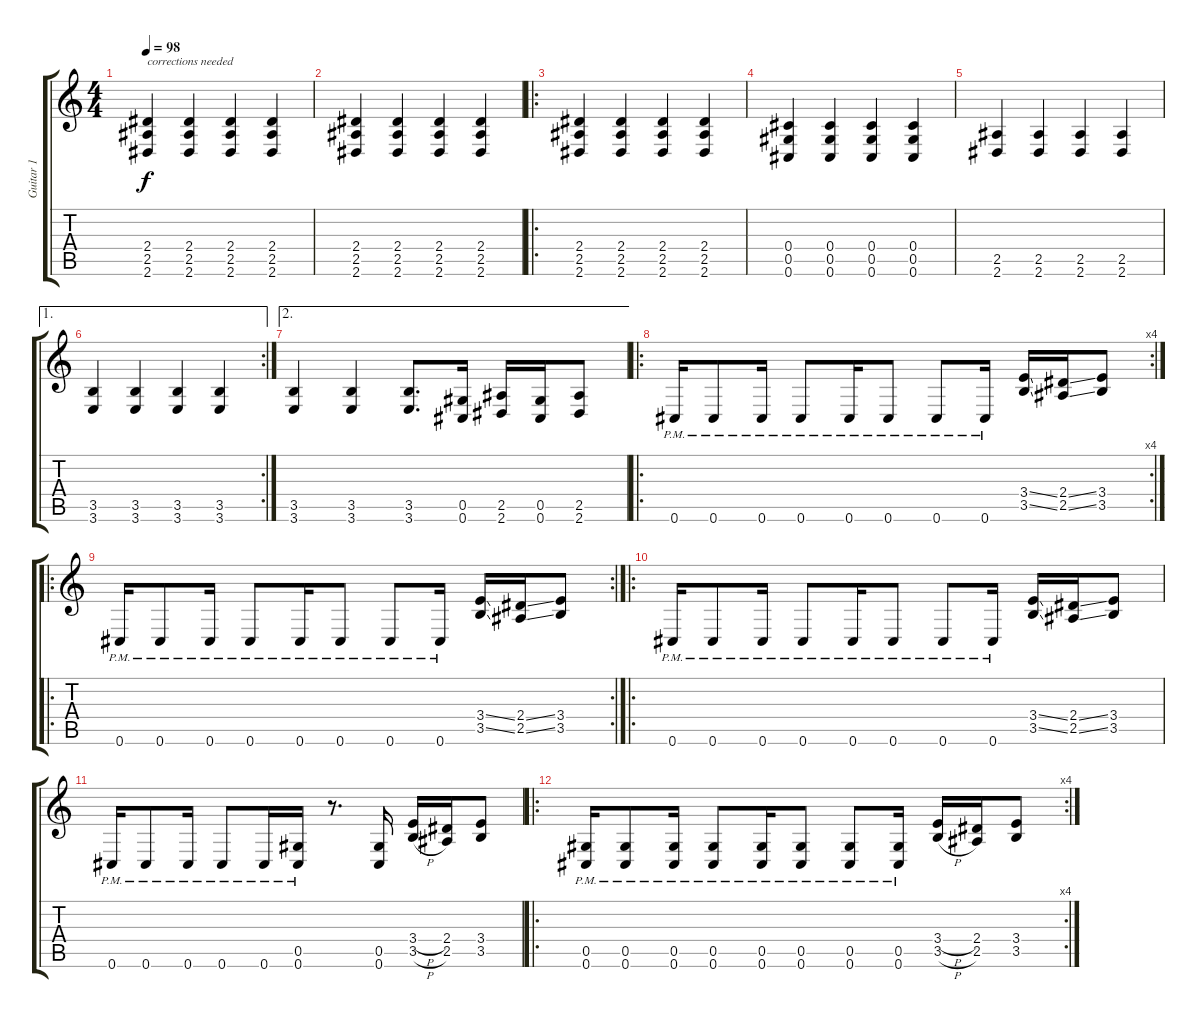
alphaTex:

\track ("Guitar 1" "Guitar 1") {instrument distortionguitar}
\staff {score tabs}
\tuning (Eb4 Bb3 Gb3 Db3 Ab2 Db2) {hide}
\ts (4 4)
\tempo 98
\clef g2
\ks c
(2.4 2.5 2.6).4{txt "corrections needed" dy f} (2.4 2.5 2.6).4 (2.4 2.5 2.6).4 (2.4 2.5 2.6).4 |
(2.4 2.5 2.6).4 (2.4 2.5 2.6).4 (2.4 2.5 2.6).4 (2.4 2.5 2.6).4 |
\ro
(2.4 2.5 2.6).4 (2.4 2.5 2.6).4 (2.4 2.5 2.6).4 (2.4 2.5 2.6).4 |
(0.4 0.5 0.6).4 (0.4 0.5 0.6).4 (0.4 0.5 0.6).4 (0.4 0.5 0.6).4 |
(2.5 2.6).4 (2.5 2.6).4 (2.5 2.6).4 (2.5 2.6).4 |
\ae 1
\rc 2
(3.5 3.6).4 (3.5 3.6).4 (3.5 3.6).4 (3.5 3.6).4 |
\ae 2
(3.5 3.6).4 (3.5 3.6).4 (3.5 3.6).8{d} (0.5 0.6).16 (2.5 2.6).16 (0.5 0.6).16 (2.5 2.6).8 |
\ro
\rc 4
0.6{pm}.16{instrument electricguitarmuted} 0.6{pm}.8 0.6{pm}.16 0.6{pm}.8 0.6{pm}.16 0.6{pm}.8 0.6{pm}.8 0.6{pm}.16 (3.4{ss} 3.5{ss}).16 (2.4{ss} 2.5{ss}).16 (3.4 3.5).8 |
\ro
\rc 2
0.6{pm}.16{instrument electricguitarmuted} 0.6{pm}.8 0.6{pm}.16 0.6{pm}.8 0.6{pm}.16 0.6{pm}.8 0.6{pm}.8 0.6{pm}.16 (3.4{ss} 3.5{ss}).16 (2.4{ss} 2.5{ss}).16 (3.4 3.5).8 |
\ro
0.6{pm}.16{instrument electricguitarmuted} 0.6{pm}.8 0.6{pm}.16 0.6{pm}.8 0.6{pm}.16 0.6{pm}.8 0.6{pm}.8 0.6{pm}.16 (3.4{ss} 3.5{ss}).16 (2.4{ss} 2.5{ss}).16 (3.4 3.5).8 |
0.6{pm}.16{instrument electricguitarmuted} 0.6{pm}.8 0.6{pm}.16 0.6{pm}.8 0.6{pm}.16 (0.5 0.6{pm}).16 r.8{d} (0.5 0.6).16{instrument distortionguitar} (3.4{h} 3.5{h}).16 (2.4 2.5).16 (3.4 3.5).8 |
\ro
\rc 4
(0.5{pm} 0.6{pm}).16 (0.5{pm} 0.6{pm}).8 (0.5{pm} 0.6{pm}).16 (0.5{pm} 0.6{pm}).8 (0.5{pm} 0.6{pm}).16 (0.5{pm} 0.6{pm}).8 (0.5{pm} 0.6{pm}).8 (0.5{pm} 0.6{pm}).16 (3.4{h} 3.5{h}).16 (2.4 2.5).16 (3.4 3.5).8
